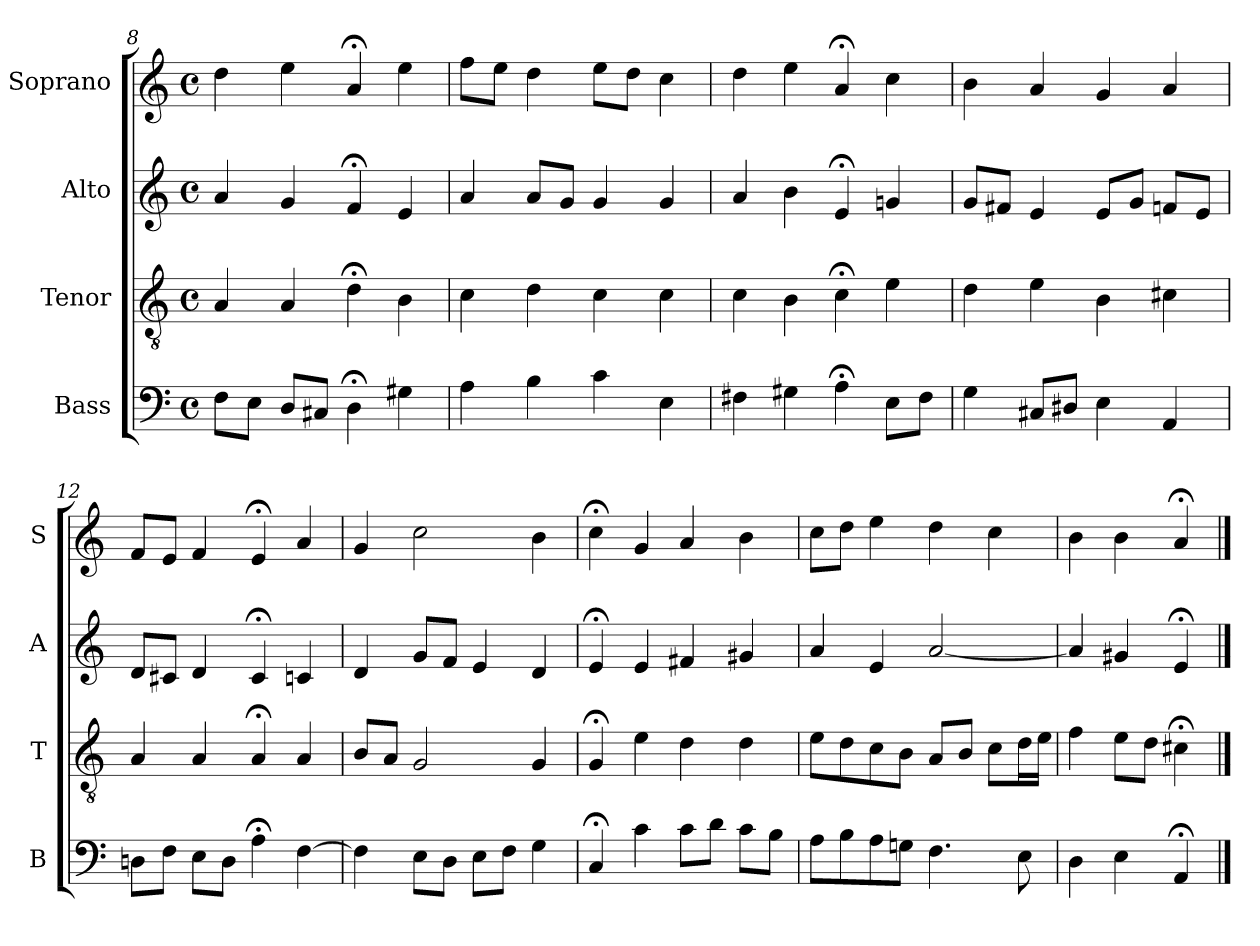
**kern	**kern	**kern	**kern
*part4	*part3	*part2	*part1
*staff4	*staff3	*staff2	*staff1
*I"Bass	*I"Tenor	*I"Alto	*I"Soprano
*I'B	*I'T	*I'A	*I'S
*clefF4	*clefGv2	*clefG2	*clefG2
*k[]	*k[]	*k[]	*k[]
*a:	*a:	*a:	*a:
*M4/4	*M4/4	*M4/4	*M4/4
*met(c)	*met(c)	*met(c)	*met(c)
=8	=8	=8	=8
8FL	4A	4a	4dd
8EJ	.	.	.
8DL	4A	4g	4ee
8C#XJ	.	.	.
4D;<	4d;<	4f;<	4a;<
4G#X	4B	4e	4ee
=9	=9	=9	=9
4A	4c	4a	8ffL
.	.	.	8eeJ
4B	4d	8aL	4dd
.	.	8gJ	.
4c	4c	4g	8eeL
.	.	.	8ddJ
4E	4c	4g	4cc
=10	=10	=10	=10
4F#X	4c	4a	4dd
4G#X	4B	4b	4ee
4A;<	4c;<	4e;<	4a;<
8EL	4e	4gn	4cc
8F#J	.	.	.
=11	=11	=11	=11
4G	4d	8gL	4b
.	.	8f#XJ	.
8C#XL	4e	4e	4a
8D#XJ	.	.	.
4E	4B	8eL	4g
.	.	8gJ	.
4AA	4c#X	8fnL	4a
.	.	8eJ	.
=12	=12	=12	=12
8DnL	4A	8dL	8fL
8FJ	.	8c#XJ	8eJ
8EL	4A	4d	4f
8DJ	.	.	.
4A;<	4A;<	4c#;<	4e;<
[4F	4A	4cn	4a
=13	=13	=13	=13
4F]	8BL	4d	4g
.	8AJ	.	.
8EL	2G	8gL	2cc
8DJ	.	8fJ	.
8EL	.	4e	.
8FJ	.	.	.
4G	4G	4d	4b
=14	=14	=14	=14
4C;<	4G;<	4e;<	4cc;<
4c	4e	4e	4g
8cL	4d	4f#X	4a
8dJ	.	.	.
8cL	4d	4g#X	4b
8BJ	.	.	.
=15	=15	=15	=15
8AL	8eL	4a	8ccL
8B	8d	.	8ddJ
8A	8c	4e	4ee
8GnJ	8BJ	.	.
4.F	8AL	[2a	4dd
.	8BJ	.	.
.	8cL	.	4cc
8E	16dL	.	.
.	16eJJ	.	.
=16	=16	=16	=16
4D	4f	4a]	4b
4E	8eL	4g#X	4b
.	8dJ	.	.
4AA;<	4c#X;<	4e;<	4a;<
==	==	==	==
*-	*-	*-	*-
